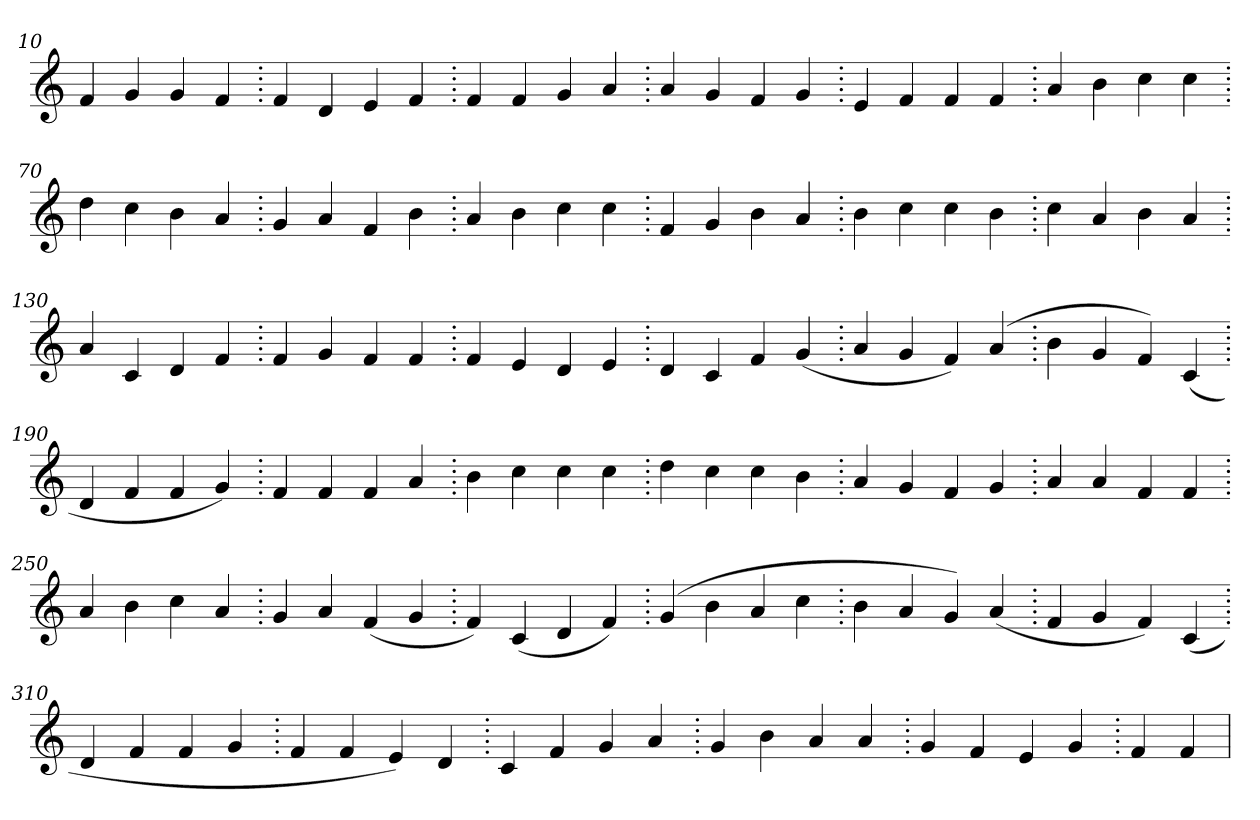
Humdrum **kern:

**kern
*part1
*staff1
*clefG2
=10.
4f
4g
4g
4f
=20.
4f
4d
4e
4f
=30.
4f
4f
4g
4a
=40.
4a
4g
4f
4g
=50.
4e
4f
4f
4f
=60.
4a
4b
4cc
4cc
=70.
4dd
4cc
4b
4a
=80.
4g
4a
4f
4b
=90.
4a
4b
4cc
4cc
=100.
4f
4g
4b
4a
=110.
4b
4cc
4cc
4b
=120.
4cc
4a
4b
4a
=130.
4a
4c
4d
4f
=140.
4f
4g
4f
4f
=150.
4f
4e
4d
4e
=160.
4d
4c
4f
(>4g
=170.
4a
4g
4f)
(>4a
=180.
4b
4g
4f)
(>4c
=190.
4d
4f
4f
4g)
=200.
4f
4f
4f
4a
=210.
4b
4cc
4cc
4cc
=220.
4dd
4cc
4cc
4b
=230.
4a
4g
4f
4g
=240.
4a
4a
4f
4f
=250.
4a
4b
4cc
4a
=260.
4g
4a
(>4f
4g
=270.
4f)
(>4c
4d
4f)
=280.
(>4g
4b
4a
4cc
=290.
4b
4a
4g)
(>4a
=300.
4f
4g
4f)
(>4c
=310.
4d
4f
4f
4g
=320.
4f
4f
4e)
4d
=330.
4c
4f
4g
4a
=340.
4g
4b
4a
4a
=350.
4g
4f
4e
4g
=360.
4f
4f
=
*-
